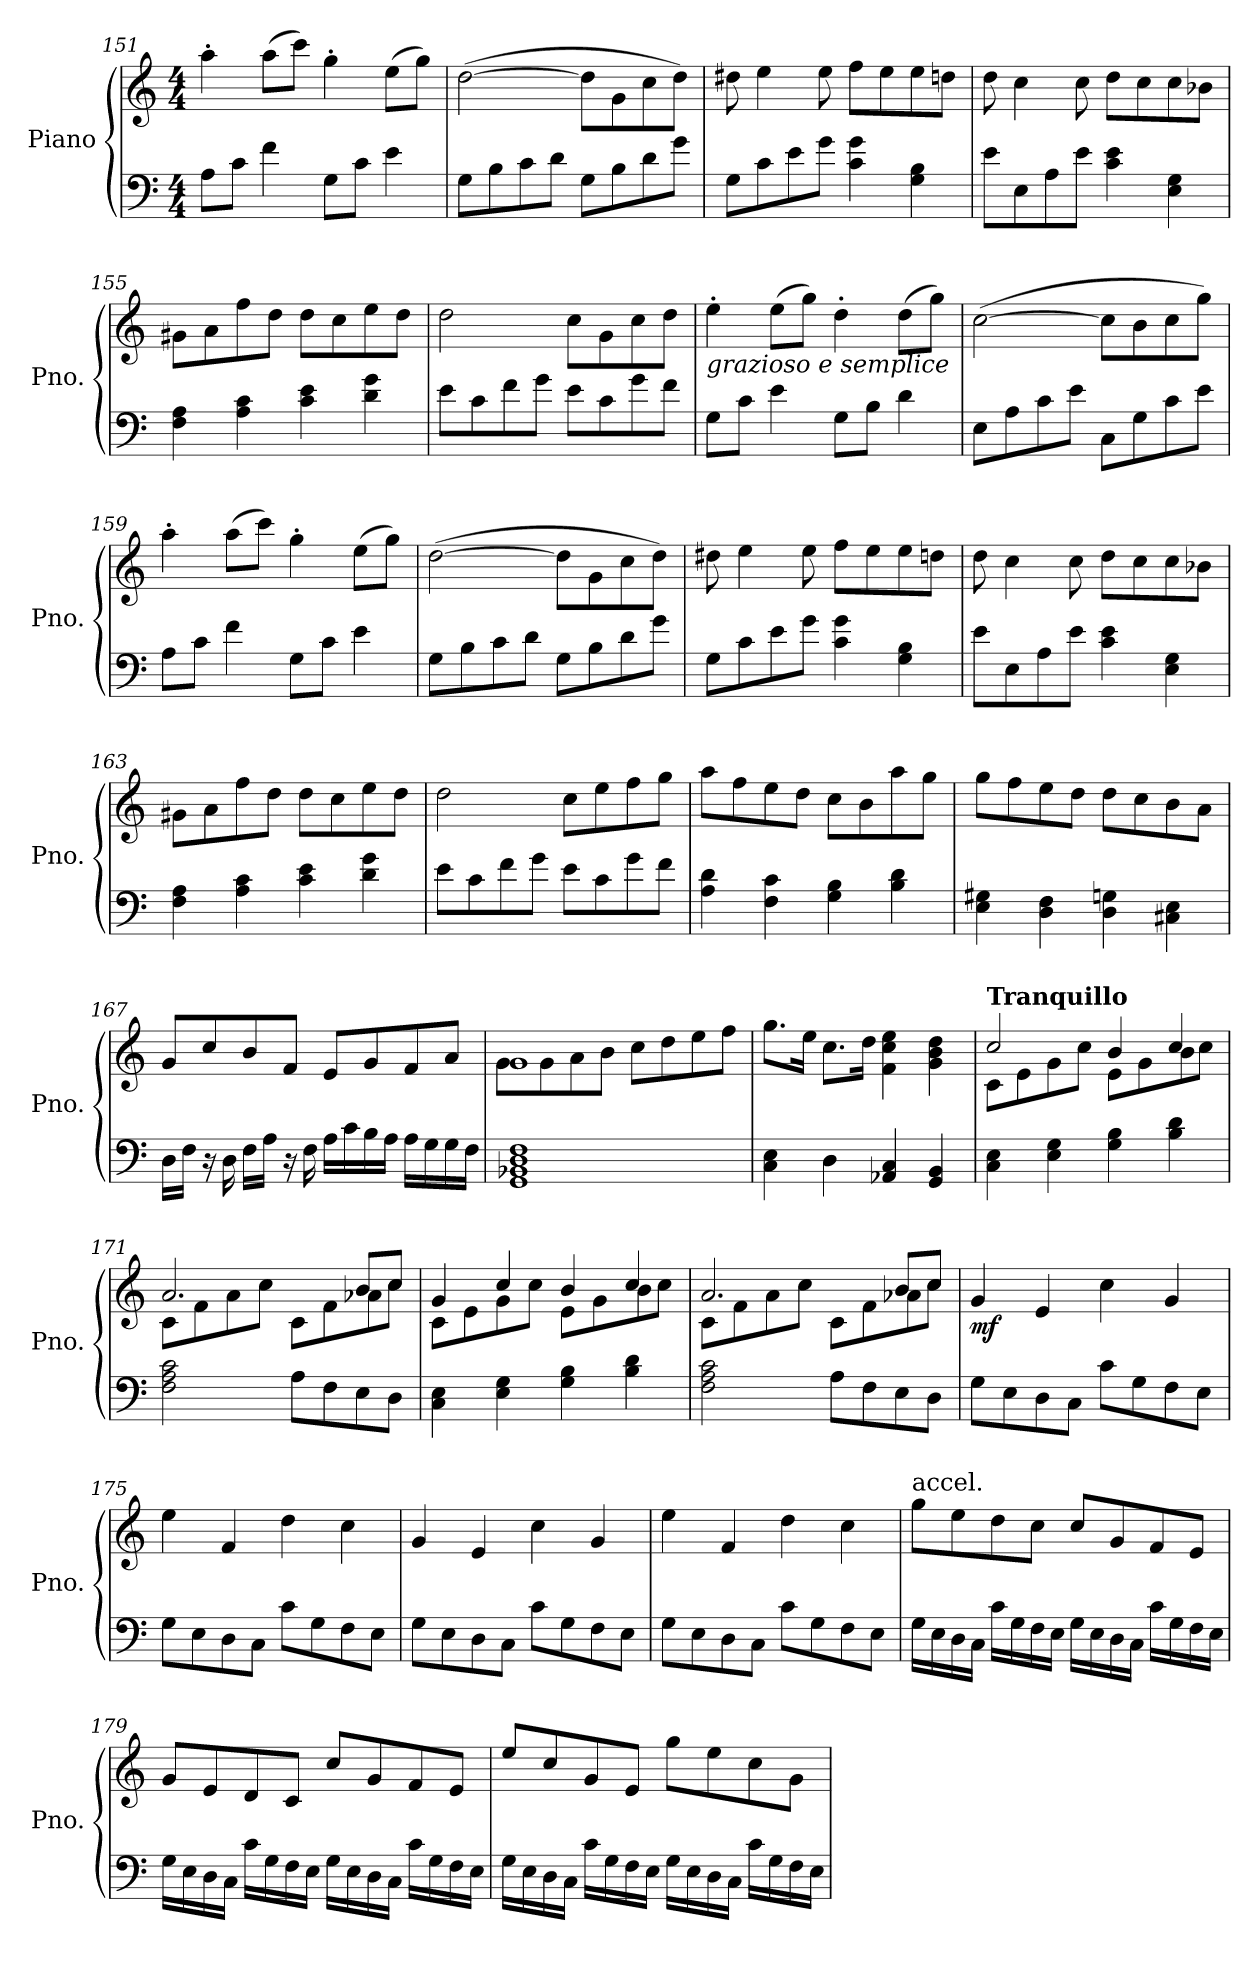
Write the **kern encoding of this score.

**kern	**kern	**dynam
*part1	*part1	*part1
*staff2	*staff1	*staff1/2
*I"Piano	*	*
*I'Pno.	*	*
*clefF4	*clefG2	*
*k[]	*k[]	*
*M4/4	*M4/4	*
=151	=151	=151
8A\L	4aa'\	.
8c\J	.	.
4f\	(8aa\L	.
.	8ccc\J)	.
8G\L	4gg'\	.
8c\J	.	.
4e\	(8ee\L	.
.	8gg\J)	.
=152	=152	=152
8G\L	([2dd\	.
8B\	.	.
8c\	.	.
8d\J	.	.
8G\L	8dd\L]	.
8B\	8g\	.
8d\	8cc\	.
8g\J	8dd\J)	.
=153	=153	=153
8G\L	8dd#X\	.
8c\	4ee\	.
8e\	.	.
8g\J	8ee\	.
4c\ 4g\	8ff\L	.
.	8ee\	.
4G\ 4B\	8ee\	.
.	8ddn\J	.
!!LO:LB:g=z
=154	=154	=154
8e\L	8dd\	.
8E\	4cc\	.
8A\	.	.
8e\J	8cc\	.
4c\ 4e\	8dd\L	.
.	8cc\	.
4E\ 4G\	8cc\	.
.	8b-X\J	.
=155	=155	=155
4F\ 4A\	8g#X\L	.
.	8a\	.
4A\ 4c\	8ff\	.
.	8dd\J	.
4c\ 4e\	8dd\L	.
.	8cc\	.
4d\ 4g\	8ee\	.
.	8dd\J	.
=156	=156	=156
8e\L	2dd\	.
8c\	.	.
8f\	.	.
8g\J	.	.
8e\L	8cc\L	.
8c\	8g\	.
8g\	8cc\	.
8f\J	8dd\J	.
=157	=157	=157
!	!LO:TX:b:i:t=grazioso e semplice	!
8G\L	4ee'\	.
8c\J	.	.
4e\	(8ee\L	.
.	8gg\J)	.
8G\L	4dd'\	.
8B\J	.	.
4d\	(8dd\L	.
.	8gg\J)	.
!!LO:LB:g=z
=158	=158	=158
8E\L	([2cc\	.
8A\	.	.
8c\	.	.
8e\J	.	.
8C\L	8cc\L]	.
8G\	8b\	.
8c\	8cc\	.
8e\J	8gg\J)	.
=159	=159	=159
8A\L	4aa'\	.
8c\J	.	.
4f\	(8aa\L	.
.	8ccc\J)	.
8G\L	4gg'\	.
8c\J	.	.
4e\	(8ee\L	.
.	8gg\J)	.
=160	=160	=160
8G\L	([2dd\	.
8B\	.	.
8c\	.	.
8d\J	.	.
8G\L	8dd\L]	.
8B\	8g\	.
8d\	8cc\	.
8g\J	8dd\J)	.
=161	=161	=161
8G\L	8dd#X\	.
8c\	4ee\	.
8e\	.	.
8g\J	8ee\	.
4c\ 4g\	8ff\L	.
.	8ee\	.
4G\ 4B\	8ee\	.
.	8ddn\J	.
!!LO:LB:g=z
=162	=162	=162
8e\L	8dd\	.
8E\	4cc\	.
8A\	.	.
8e\J	8cc\	.
4c\ 4e\	8dd\L	.
.	8cc\	.
4E\ 4G\	8cc\	.
.	8b-X\J	.
=163	=163	=163
4F\ 4A\	8g#X\L	.
.	8a\	.
4A\ 4c\	8ff\	.
.	8dd\J	.
4c\ 4e\	8dd\L	.
.	8cc\	.
4d\ 4g\	8ee\	.
.	8dd\J	.
=164	=164	=164
8e\L	2dd\	.
8c\	.	.
8f\	.	.
8g\J	.	.
8e\L	8cc\L	.
8c\	8ee\	.
8g\	8ff\	.
8f\J	8gg\J	.
=165	=165	=165
4A\ 4d\	8aa\L	.
.	8ff\	.
4F\ 4c\	8ee\	.
.	8dd\J	.
4G\ 4B\	8cc\L	.
.	8b\	.
4B\ 4d\	8aa\	.
.	8gg\J	.
!!LO:LB:g=z
=166	=166	=166
4E\ 4G#X\	8gg\L	.
.	8ff\	.
4D\ 4F\	8ee\	.
.	8dd\J	.
4D\ 4Gn\	8dd\L	.
.	8cc\	.
4C#X\ 4E\	8b\	.
.	8a\J	.
=167	=167	=167
16D\LL	8g/L	.
16F\JJ	.	.
16r	8cc/	.
16D\	.	.
16F\LL	8b/	.
16A\JJ	.	.
16r	8f/J	.
16F\	.	.
16A\LL	8e/L	.
16c\	.	.
16B\	8g/	.
16A\JJ	.	.
16A\LL	8f/	.
16G\	.	.
16G\	8a/J	.
16F\JJ	.	.
=168	=168	=168
*	*^	*
1GG 1BB-X 1D 1F	1g	8g\L	.
.	.	8g\	.
.	.	8a\	.
.	.	8b\J	.
.	.	8cc\L	.
.	.	8dd\	.
.	.	8ee\	.
.	.	8ff\J	.
*	*v	*v	*
=169	=169	=169
4C\ 4E\	8.gg\L	.
.	16ee\Jk	.
4D\	8.cc\L	.
.	16dd\Jk	.
4AA-X/ 4C/	4f\ 4cc\ 4ee\	.
4GG/ 4BB/	4g\ 4b\ 4dd\	.
!!LO:PB:g=z
=170	=170	=170
*	*^	*
!	!LO:TX:a:B:t=Tranquillo	!	!
4C\ 4E\	2cc/	8c\L	.
.	.	8e\	.
4E\ 4G\	.	8g\	.
.	.	8cc\J	.
4G\ 4B\	4b/	8e\L	.
.	.	8g\	.
4B\ 4d\	4cc/	8b\	.
.	.	8cc\J	.
=171	=171	=171	=171
2F\ 2A\ 2c\	2.a/	8c\L	.
.	.	8f\	.
.	.	8a\	.
.	.	8cc\J	.
8A\L	.	8c\L	.
8F\	.	8f\	.
8E\	8b/L	8a-X\	.
8D\J	8cc/J	8cc\J	.
=172	=172	=172	=172
4C\ 4E\	4g/	8c\L	.
.	.	8e\	.
4E\ 4G\	4cc/	8g\	.
.	.	8cc\J	.
4G\ 4B\	4b/	8e\L	.
.	.	8g\	.
4B\ 4d\	4cc/	8b\	.
.	.	8cc\J	.
=173	=173	=173	=173
2F\ 2A\ 2c\	2.a/	8c\L	.
.	.	8f\	.
.	.	8a\	.
.	.	8cc\J	.
8A\L	.	8c\L	.
8F\	.	8f\	.
8E\	8b/L	8a-X\	.
8D\J	8cc/J	8cc\J	.
!!LO:LB:g=z
=174	=174	=174	=174
!	!	!	!LO:DY:b
*	*v	*v	*
8G\L	4g/	mf
8E\	.	.
8D\	4e/	.
8C\J	.	.
8c\L	4cc\	.
8G\	.	.
8F\	4g/	.
8E\J	.	.
=175	=175	=175
8G\L	4ee\	.
8E\	.	.
8D\	4f/	.
8C\J	.	.
8c\L	4dd\	.
8G\	.	.
8F\	4cc\	.
8E\J	.	.
=176	=176	=176
8G\L	4g/	.
8E\	.	.
8D\	4e/	.
8C\J	.	.
8c\L	4cc\	.
8G\	.	.
8F\	4g/	.
8E\J	.	.
=177	=177	=177
8G\L	4ee\	.
8E\	.	.
8D\	4f/	.
8C\J	.	.
8c\L	4dd\	.
8G\	.	.
8F\	4cc\	.
8E\J	.	.
!!LO:LB:g=z
=178	=178	=178
!	!LO:TX:a:t=accel.	!
16G\LL	8gg\L	.
16E\	.	.
16D\	8ee\	.
16C\JJ	.	.
16c\LL	8dd\	.
16G\	.	.
16F\	8cc\J	.
16E\JJ	.	.
16G\LL	8cc/L	.
16E\	.	.
16D\	8g/	.
16C\JJ	.	.
16c\LL	8f/	.
16G\	.	.
16F\	8e/J	.
16E\JJ	.	.
=179	=179	=179
16G\LL	8g/L	.
16E\	.	.
16D\	8e/	.
16C\JJ	.	.
16c\LL	8d/	.
16G\	.	.
16F\	8c/J	.
16E\JJ	.	.
16G\LL	8cc/L	.
16E\	.	.
16D\	8g/	.
16C\JJ	.	.
16c\LL	8f/	.
16G\	.	.
16F\	8e/J	.
16E\JJ	.	.
=180	=180	=180
16G\LL	8ee/L	.
16E\	.	.
16D\	8cc/	.
16C\JJ	.	.
16c\LL	8g/	.
16G\	.	.
16F\	8e/J	.
16E\JJ	.	.
16G\LL	8gg\L	.
16E\	.	.
16D\	8ee\	.
16C\JJ	.	.
16c\LL	8cc\	.
16G\	.	.
16F\	8g\J	.
16E\JJ	.	.
=	=	=
*-	*-	*-
